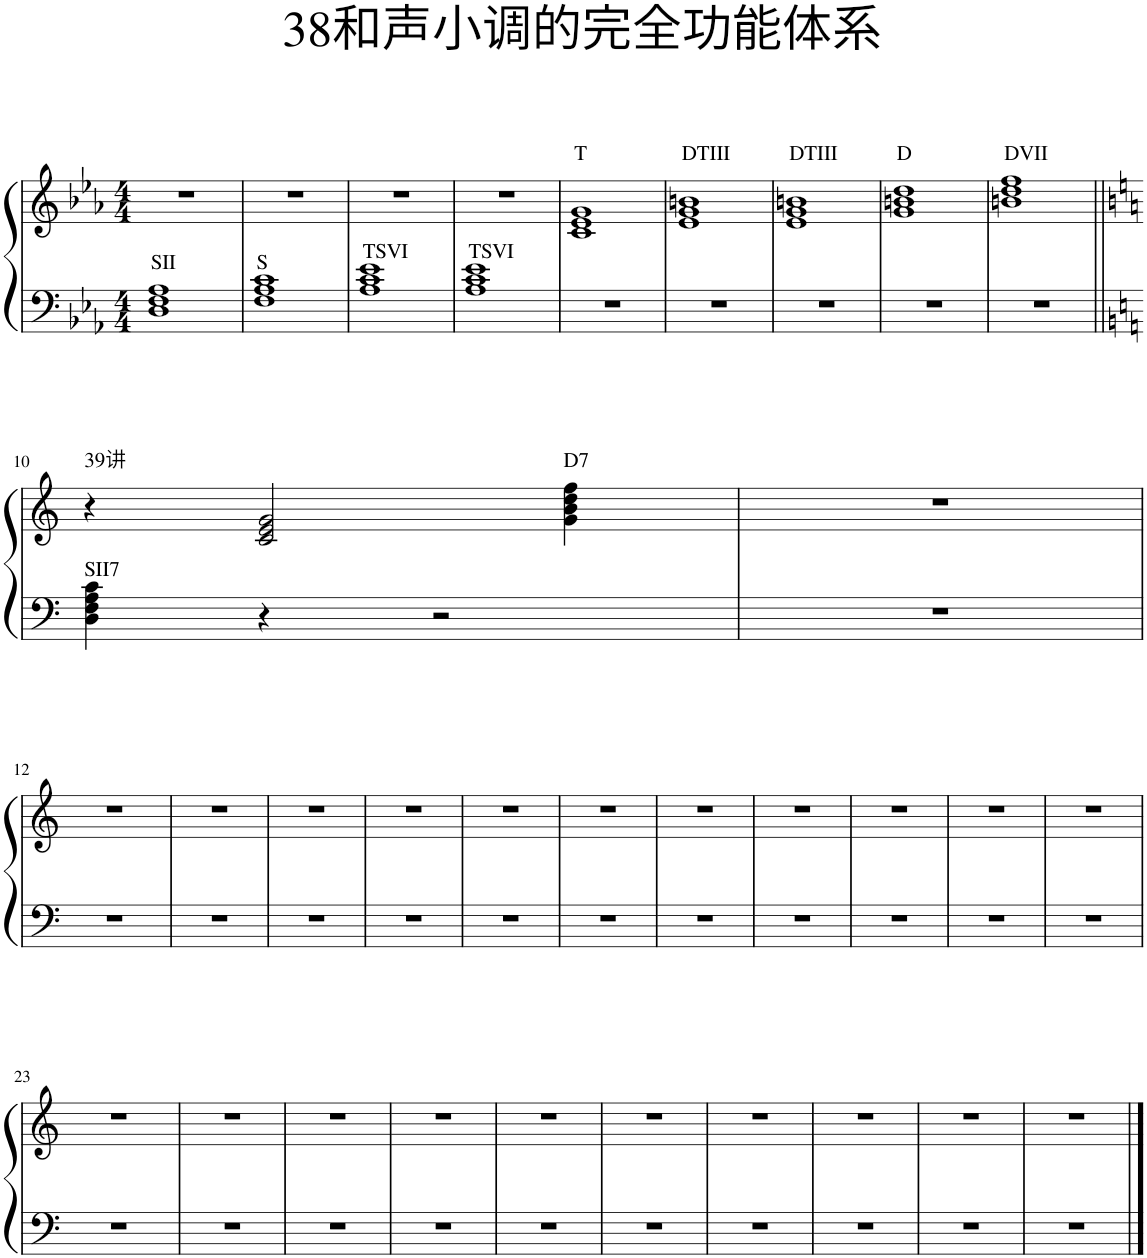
**kern	**kern
*part1	*part1
*staff2	*staff1
*I"钢琴	*
*clefF4	*clefG2
*k[b-e-a-]	*k[b-e-a-]
*M4/4	*M4/4
=1	=1
!LO:TX:a:t=SⅡ	!
1D 1F 1A-	1r
=2	=2
!LO:TX:a:t=S	!
1F 1A- 1c	1r
=3	=3
!LO:TX:a:t=TSVI	!
1A- 1c 1e-	1r
=4	=4
!LO:TX:a:t=TSVI	!
1A- 1c 1e-	1r
=5	=5
!	!LO:TX:a:t=T
1r	1c 1e- 1g
=6	=6
!	!LO:TX:a:t=DTIII
1r	1e- 1g 1bn
=7	=7
!	!LO:TX:a:t=DTIII
1r	1e- 1g 1bn
=8	=8
!	!LO:TX:a:t=D
1r	1g 1bn 1dd
=9	=9
!	!LO:TX:a:t=DVII
1r	1bn 1dd 1ff
!!LO:LB:g=z
=10||	=10||
*k[]	*k[]
!	!LO:TX:a:t=39讲
!LO:TX:a:t=SII7	!
4D\ 4F\ 4A\ 4c\	4r
4r	2c/ 2e/ 2g/
2r	.
!	!LO:TX:a:t=D7
.	4g\ 4b\ 4dd\ 4ff\
=11	=11
1r	1r
!!LO:LB:g=z
=12	=12
1r	1r
=13	=13
1r	1r
=14	=14
1r	1r
=15	=15
1r	1r
=16	=16
1r	1r
=17	=17
1r	1r
=18	=18
1r	1r
=19	=19
1r	1r
=20	=20
1r	1r
=21	=21
1r	1r
=22	=22
1r	1r
!!LO:LB:g=z
=23	=23
1r	1r
=24	=24
1r	1r
=25	=25
1r	1r
=26	=26
1r	1r
=27	=27
1r	1r
=28	=28
1r	1r
=29	=29
1r	1r
=30	=30
1r	1r
=31	=31
1r	1r
=32	=32
1r	1r
==	==
*-	*-
